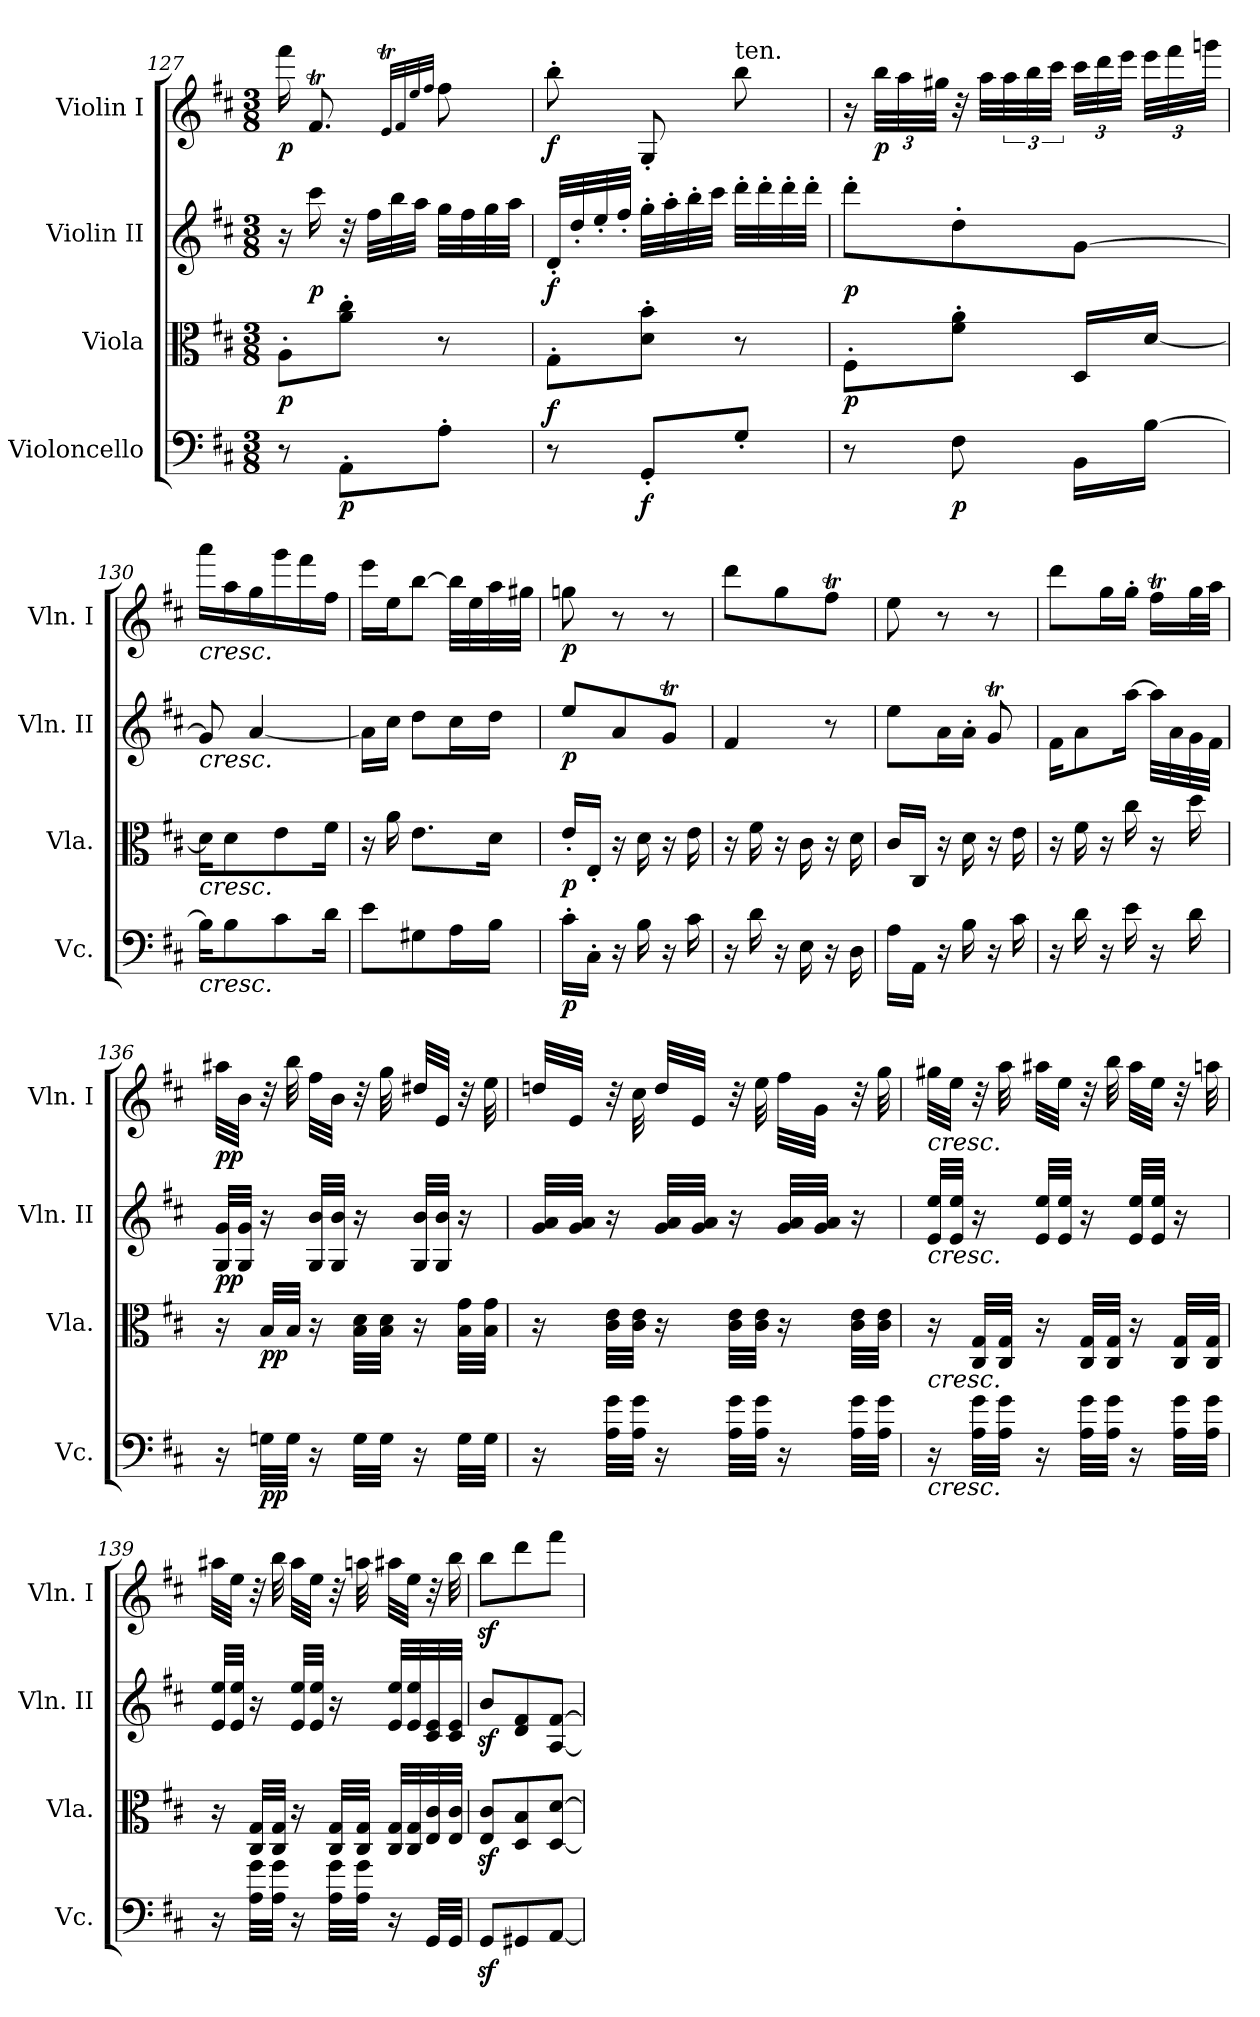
**kern	**dynam	**kern	**dynam	**kern	**dynam	**kern	**dynam
*part4	*part4	*part3	*part3	*part2	*part2	*part1	*part1
*staff4	*staff4	*staff3	*staff3	*staff2	*staff2	*staff1	*staff1
*I"Violoncello	*	*I"Viola	*	*I"Violin II	*	*I"Violin I	*
*I'Vc.	*	*I'Vla.	*	*I'Vln. II	*	*I'Vln. I	*
*clefF4	*	*clefC3	*	*clefG2	*	*clefG2	*
*k[f#c#]	*	*k[f#c#]	*	*k[f#c#]	*	*k[f#c#]	*
*M3/8	*	*M3/8	*	*M3/8	*	*M3/8	*
=127	=127	=127	=127	=127	=127	=127	=127
!	!	!	!LO:DY:b	!	!	!	!LO:DY:b
8r	.	8A'\L	p	16r	.	16fff#\	p
!	!	!	!	!	!LO:DY:b	!	!
.	.	.	.	16ccc#\	p	8.f#t/	.
!	!LO:DY:b	!	!	!	!	!	!
8AA'\L	p	8a\' 8cc#\'J	.	32r	.	.	.
.	.	.	.	32ff#\LLL	.	.	.
.	.	.	.	32bb\	.	.	.
.	.	.	.	32aa\JJJ	.	.	.
.	.	.	.	.	.	32qeT/LLL	.
.	.	.	.	.	.	32qf#/	.
.	.	.	.	.	.	32qee/	.
.	.	.	.	.	.	32qff#/JJJ	.
8A'\J	.	8r	.	32gg\LLL	.	8ff#\	.
.	.	.	.	32ff#\	.	.	.
.	.	.	.	32gg\	.	.	.
.	.	.	.	32aa\JJJ	.	.	.
=128	=128	=128	=128	=128	=128	=128	=128
!	!LO:DY:a	!	!	!	!LO:DY:b	!	!LO:DY:b
8r	f	8G'\L	.	32d'/LLL	f	8bb'\	f
.	.	.	.	32dd'/	.	.	.
.	.	.	.	32ee'/	.	.	.
.	.	.	.	32ff#'/JJJ	.	.	.
!	!LO:DY:b	!	!	!	!	!	!
8GG'/L	f	8d\' 8b\'J	.	32gg'\LLL	.	8G'/	.
.	.	.	.	32aa'\	.	.	.
.	.	.	.	32bb'\	.	.	.
.	.	.	.	32ccc#\JJJ	.	.	.
!	!	!	!	!	!	!LO:TX:a:t=ten.	!
8G'/J	.	8r	.	32ddd'\LLL	.	8bb\	.
.	.	.	.	32ddd'\	.	.	.
.	.	.	.	32ddd'\	.	.	.
.	.	.	.	32ddd'\JJJ	.	.	.
!!LO:LB:g=z
=129	=129	=129	=129	=129	=129	=129	=129
!	!	!	!LO:DY:b	!	!LO:DY:b	!	!
8r	.	8F#'\L	p	8ddd'\L	p	16r	.
*	*	*	*	*	*	*Xbrackettup	*
!	!	!	!	!	!	!	!LO:DY:b
.	.	.	.	.	.	48bb\LLL	p
.	.	.	.	.	.	48aa\	.
.	.	.	.	.	.	48gg#X\JJJ	.
!	!LO:DY:b	!	!	!	!	!	!
8F#\	p	8f#\' 8a\'J	.	8dd'\	.	32r	.
.	.	.	.	.	.	32aa\LLL	.
*	*	*	*	*	*	*brackettup	*
.	.	.	.	.	.	48aa\	.
.	.	.	.	.	.	48bb\	.
.	.	.	.	.	.	48ccc#\JJJ	.
*	*	*	*	*	*	*Xbrackettup	*
16BB\LL	.	16D/LL	.	[8g\J	.	48ccc#\LLL	.
.	.	.	.	.	.	48ddd\	.
.	.	.	.	.	.	48eee\JJJ	.
[16B\JJ	.	[16d/JJ	.	.	.	48eee\LLL	.
.	.	.	.	.	.	48fff#\	.
.	.	.	.	.	.	48gggn\JJJ	.
=130	=130	=130	=130	=130	=130	=130	=130
!	!	!	!	!	!	!LO:TX:b:i:t=cresc.	!
!	!	!	!	!LO:TX:b:i:t=cresc.	!	!	!
!	!	!LO:TX:b:i:t=cresc.	!	!	!	!	!
!LO:TX:b:i:t=cresc.	!	!	!	!	!	!	!
16B\KL]	.	16d\KL]	.	8g/]	.	16aaa\LL	.
8B\	.	8d\	.	.	.	16aa\	.
.	.	.	.	[4a/	.	16gg\	.
8c#\	.	8e\	.	.	.	16ggg\	.
.	.	.	.	.	.	16fff#\	.
16d\Jk	.	16f#\Jk	.	.	.	16ff#\JJ	.
=131	=131	=131	=131	=131	=131	=131	=131
8e\L	.	16r	.	16a\LL]	.	16eee\LL	.
.	.	16a\	.	16cc#\JJ	.	16ee\J	.
8G#X\	.	8.e\L	.	8dd\L	.	[8bb\J	.
16A\L	.	.	.	16cc#\L	.	32bb\LLL]	.
.	.	.	.	.	.	32ee\	.
16B\JJ	.	16d\Jk	.	16dd\JJ	.	32aa\	.
.	.	.	.	.	.	32gg#X\JJJ	.
=132	=132	=132	=132	=132	=132	=132	=132
!	!LO:DY:b	!	!LO:DY:b	!	!LO:DY:b	!	!LO:DY:b
16c#'\LL	p	16e'/LL	p	8ee/L	p	8ggn\	p
16C#'\JJ	.	16E'/JJ	.	.	.	.	.
16r	.	16r	.	8a/	.	8r	.
16B\	.	16d\	.	.	.	.	.
16r	.	16r	.	8gT/J	.	8r	.
16c#\	.	16e\	.	.	.	.	.
!!LO:PB:g=z
=133	=133	=133	=133	=133	=133	=133	=133
16r	.	16r	.	4f#/	.	8ddd\L	.
16d\	.	16f#\	.	.	.	.	.
16r	.	16r	.	.	.	8gg\	.
16E\	.	16c#\	.	.	.	.	.
16r	.	16r	.	8r	.	8ff#t\J	.
16D\	.	16d\	.	.	.	.	.
=134	=134	=134	=134	=134	=134	=134	=134
16A\LL	.	16c#/LL	.	8ee\L	.	8ee\	.
16AA\JJ	.	16C#/JJ	.	.	.	.	.
16r	.	16r	.	16a\L	.	8r	.
16B\	.	16d\	.	16a'\JJ	.	.	.
16r	.	16r	.	8gT/	.	8r	.
16c#\	.	16e\	.	.	.	.	.
=135	=135	=135	=135	=135	=135	=135	=135
16r	.	16r	.	16f#\KL	.	8ddd\L	.
16d\	.	16f#\	.	8a\	.	.	.
16r	.	16r	.	.	.	16gg\L	.
16e\	.	16cc#\	.	[16aa\Jk	.	16gg'\JJ	.
16r	.	16r	.	32aa\LLL]	.	16ff#t\LL	.
.	.	.	.	32a\	.	.	.
16d\	.	16dd\	.	32g\	.	32gg\L	.
.	.	.	.	32f#\JJJ	.	32aa\JJJ	.
=136	=136	=136	=136	=136	=136	=136	=136
!	!	!	!	!	!LO:DY:b	!	!LO:DY:b
16r	.	16r	.	32G/ 32g/LLL	pp	32aa#X\LLL	pp
.	.	.	.	32G/ 32g/JJJ	.	32b\JJJ	.
!	!LO:DY:b	!	!LO:DY:b	!	!	!	!
32Gn\LLL	pp	32B/LLL	pp	16r	.	32r	.
32G\JJJ	.	32B/JJJ	.	.	.	32bb\	.
16r	.	16r	.	32G/ 32b/LLL	.	32ff#\LLL	.
.	.	.	.	32G/ 32b/JJJ	.	32b\JJJ	.
32G\LLL	.	32B\ 32d\LLL	.	16r	.	32r	.
32G\JJJ	.	32B\ 32d\JJJ	.	.	.	32gg\	.
16r	.	16r	.	32G/ 32b/LLL	.	32dd#X/LLL	.
.	.	.	.	32G/ 32b/JJJ	.	32e/JJJ	.
32G\LLL	.	32B\ 32g\LLL	.	16r	.	32r	.
32G\JJJ	.	32B\ 32g\JJJ	.	.	.	32ee\	.
=137	=137	=137	=137	=137	=137	=137	=137
16r	.	16r	.	32g/ 32a/LLL	.	32ddn/LLL	.
.	.	.	.	32g/ 32a/JJJ	.	32e/JJJ	.
32A\ 32g\LLL	.	32c#\ 32e\LLL	.	16r	.	32r	.
32A\ 32g\JJJ	.	32c#\ 32e\JJJ	.	.	.	32cc#\	.
16r	.	16r	.	32g/ 32a/LLL	.	32dd/LLL	.
.	.	.	.	32g/ 32a/JJJ	.	32e/JJJ	.
32A\ 32g\LLL	.	32c#\ 32e\LLL	.	16r	.	32r	.
32A\ 32g\JJJ	.	32c#\ 32e\JJJ	.	.	.	32ee\	.
16r	.	16r	.	32g/ 32a/LLL	.	32ff#\LLL	.
.	.	.	.	32g/ 32a/JJJ	.	32g\JJJ	.
32A\ 32g\LLL	.	32c#\ 32e\LLL	.	16r	.	32r	.
32A\ 32g\JJJ	.	32c#\ 32e\JJJ	.	.	.	32gg\	.
!!LO:PB:g=z
=138	=138	=138	=138	=138	=138	=138	=138
!	!	!	!	!	!	!LO:TX:b:i:t=cresc.	!
!	!	!	!	!LO:TX:b:i:t=cresc.	!	!	!
!	!	!LO:TX:b:i:t=cresc.	!	!	!	!	!
!LO:TX:b:i:t=cresc.	!	!	!	!	!	!	!
16r	.	16r	.	32e/ 32ee/LLL	.	32gg#X\LLL	.
.	.	.	.	32e/ 32ee/JJJ	.	32ee\JJJ	.
32A\ 32g\LLL	.	32C#/ 32G/LLL	.	16r	.	32r	.
32A\ 32g\JJJ	.	32C#/ 32G/JJJ	.	.	.	32aa\	.
16r	.	16r	.	32e/ 32ee/LLL	.	32aa#X\LLL	.
.	.	.	.	32e/ 32ee/JJJ	.	32ee\JJJ	.
32A\ 32g\LLL	.	32C#/ 32G/LLL	.	16r	.	32r	.
32A\ 32g\JJJ	.	32C#/ 32G/JJJ	.	.	.	32bb\	.
16r	.	16r	.	32e/ 32ee/LLL	.	32aa#\LLL	.
.	.	.	.	32e/ 32ee/JJJ	.	32ee\JJJ	.
32A\ 32g\LLL	.	32C#/ 32G/LLL	.	16r	.	32r	.
32A\ 32g\JJJ	.	32C#/ 32G/JJJ	.	.	.	32aan\	.
=139	=139	=139	=139	=139	=139	=139	=139
16r	.	16r	.	32e/ 32ee/LLL	.	32aa#X\LLL	.
.	.	.	.	32e/ 32ee/JJJ	.	32ee\JJJ	.
32A\ 32g\LLL	.	32C#/ 32G/LLL	.	16r	.	32r	.
32A\ 32g\JJJ	.	32C#/ 32G/JJJ	.	.	.	32bb\	.
16r	.	16r	.	32e/ 32ee/LLL	.	32aa#\LLL	.
.	.	.	.	32e/ 32ee/JJJ	.	32ee\JJJ	.
32A\ 32g\LLL	.	32C#/ 32G/LLL	.	16r	.	32r	.
32A\ 32g\JJJ	.	32C#/ 32G/JJJ	.	.	.	32aan\	.
16r	.	32C#/ 32G/LLL	.	32e/ 32ee/LLL	.	32aa#X\LLL	.
.	.	32C#/ 32G/	.	32e/ 32ee/	.	32ee\JJJ	.
32GG/LLL	.	32E/ 32c#/	.	32c#/ 32e/	.	32r	.
32GG/JJJ	.	32E/ 32c#/JJJ	.	32c#/ 32e/JJJ	.	32bb\	.
=140	=140	=140	=140	=140	=140	=140	=140
8GGz</L	.	8E/z< 8c#/z<L	.	8bz</L	.	8bbz<\L	.
8GG#X/	.	8D/ 8B/	.	8d/ 8f#/	.	8ddd\	.
[8AA/J	.	[8D/ [8d/J	.	[8A/ [8f#/J	.	8fff#\J	.
=	=	=	=	=	=	=	=
*-	*-	*-	*-	*-	*-	*-	*-
